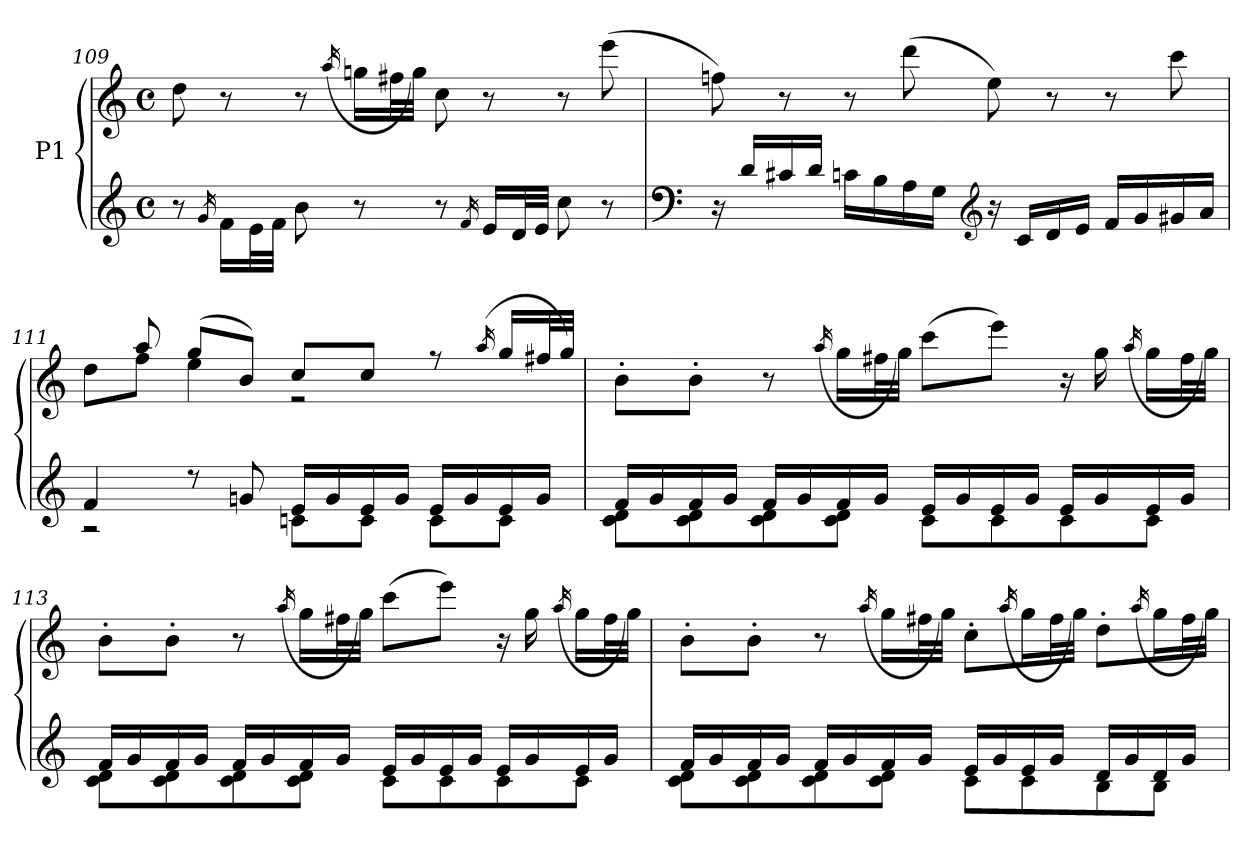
**kern	**kern
*part1	*part1
*staff2	*staff1
*I"P1	*
!!LO:LB:g=z
*clefG2	*clefG2
*k[]	*k[]
*M4/4	*M4/4
*met(c)	*met(c)
=109	=109
8r	8dd\
16qg/	.
16f\LL	8r
32e\L	.
32f\JJJ	.
8b\	8r
.	(16qaa/
8r	16ggn\LL
.	32ff#X\L
.	32gg\JJJ)
8r	8cc\
16qf/	.
16e/LL	8r
32d/L	.
32e/JJJ	.
8cc\	8r
8r	(8eee\
=110	=110
*clefF4	*
16r	8ffn\)
16d/LL	.
16c#X/	8r
16d/JJ	.
16cn\LL	8r
16B\	.
16A\	(8ddd\
16G\JJ	.
*clefG2	*
16r	8ee\)
16c/LL	.
16d/	8r
16e/JJ	.
16f/LL	8r
16g/	.
16g#X/	8ccc\
16a/JJ	.
!!LO:LB:g=z
=111	=111
*^	*^
4f/	2r	8ryy	8dd\L
.	.	8aa/	8ff\J
8r	.	(8gg/L	4ee\
8gn/	.	8b/J)	.
16e/LL	8cn\L	8cc/L	2r
16g/	.	.	.
16e/	8c\J	8cc/J	.
16g/JJ	.	.	.
16e/LL	8c\L	8r	.
16g/	.	.	.
.	.	(16qaa/	.
16e/	8c\J	16gg/LL	.
16g/JJ	.	32ff#X/L	.
.	.	32gg/JJJ)	.
*	*	*v	*v
=112	=112	=112
16f/LL	8c\ 8d\L	8b'\L
16g/	.	.
16f/	8c\ 8d\	8b'\J
16g/JJ	.	.
16f/LL	8c\ 8d\	8r
16g/	.	.
.	.	(16qaa/
16f/	8c\ 8d\J	16gg\LL
16g/JJ	.	32ff#X\L
.	.	32gg\JJJ)
16e/LL	8c\L	(8ccc\L
16g/	.	.
16e/	8c\	8eee\J)
16g/JJ	.	.
16e/LL	8c\	16r
16g/	.	16gg\
.	.	(16qaa/
16e/	8c\J	16gg\LL
16g/JJ	.	32ff#\L
.	.	32gg\JJJ)
!!LO:LB:g=z
=113	=113	=113
16f/LL	8c\ 8d\L	8b'\L
16g/	.	.
16f/	8c\ 8d\	8b'\J
16g/JJ	.	.
16f/LL	8c\ 8d\	8r
16g/	.	.
.	.	(16qaa/
16f/	8c\ 8d\J	16gg\LL
16g/JJ	.	32ff#X\L
.	.	32gg\JJJ)
16e/LL	8c\L	(8ccc\L
16g/	.	.
16e/	8c\	8eee\J)
16g/JJ	.	.
16e/LL	8c\	16r
16g/	.	16gg\
.	.	(16qaa/
16e/	8c\J	16gg\LL
16g/JJ	.	32ff#\L
.	.	32gg\JJJ)
=114	=114	=114
16f/LL	8c\ 8d\L	8b'\L
16g/	.	.
16f/	8c\ 8d\	8b'\J
16g/JJ	.	.
16f/LL	8c\ 8d\	8r
16g/	.	.
.	.	(16qaa/
16f/	8c\ 8d\J	16gg\LL
16g/JJ	.	32ff#X\L
.	.	32gg\JJJ)
16e/LL	8c\L	8cc'\L
16g/	.	.
.	.	(16qaa/
16e/	8c\	16gg\L
16g/JJ	.	32ff#\L
.	.	32gg\JJJ)
16d/LL	8B\	8dd'\L
16g/	.	.
.	.	(16qaa/
16d/	8B\J	16gg\L
16g/JJ	.	32ff#\L
.	.	32gg\JJJ)
*v	*v	*
=	=
*-	*-
